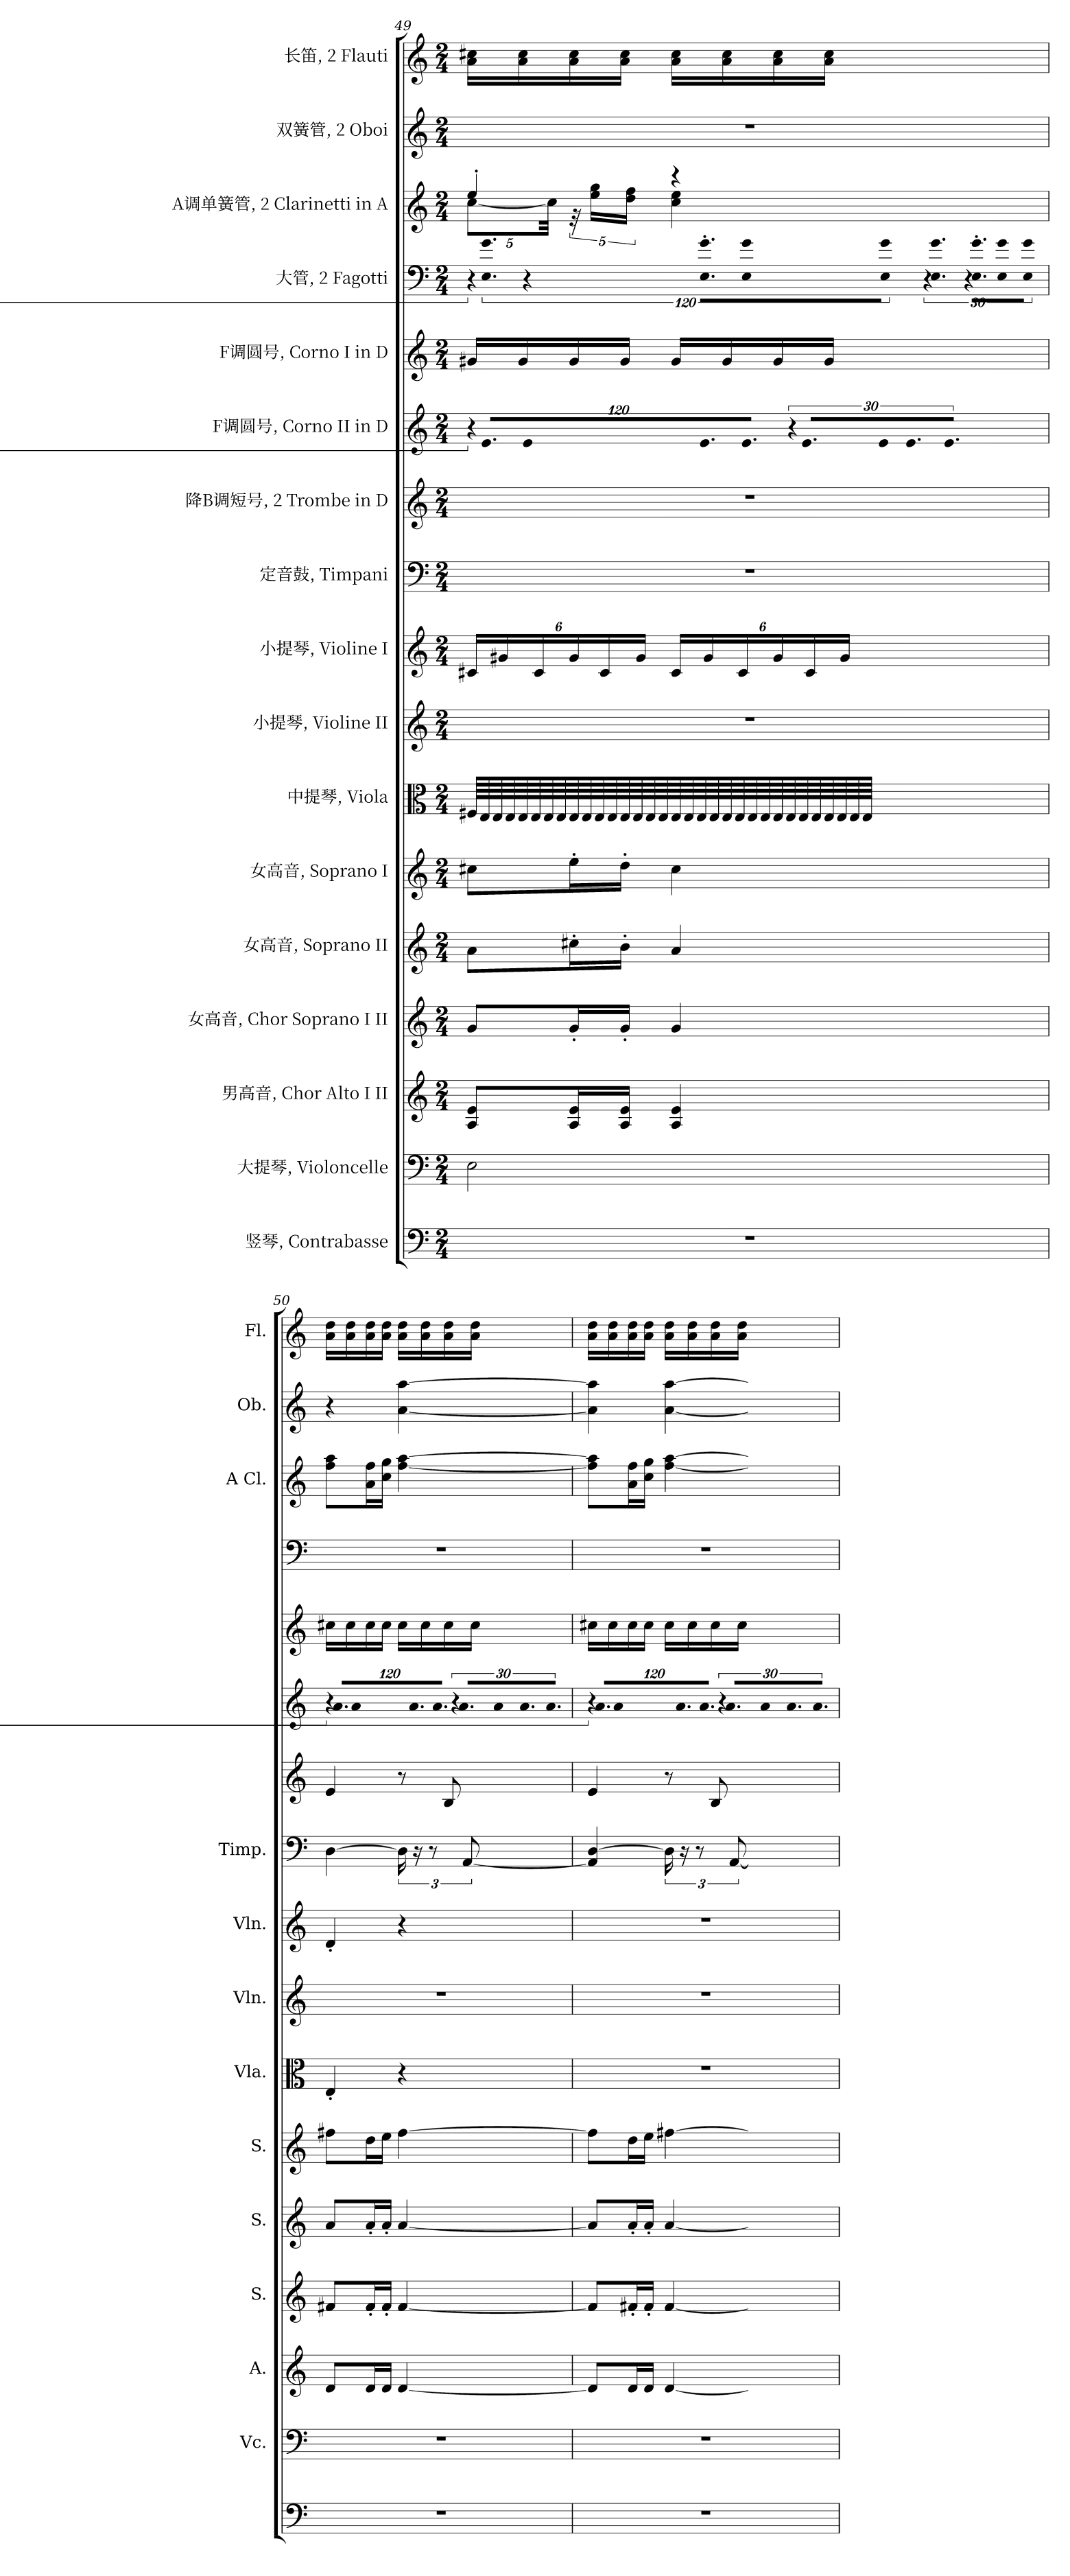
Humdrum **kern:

**kern	**kern	**kern	**kern	**kern	**kern	**kern	**kern	**kern	**kern	**kern	**kern	**kern	**kern	**kern	**kern	**kern
*part17	*part16	*part15	*part14	*part13	*part12	*part11	*part10	*part9	*part8	*part7	*part6	*part5	*part4	*part3	*part2	*part1
*staff17	*staff16	*staff15	*staff14	*staff13	*staff12	*staff11	*staff10	*staff9	*staff8	*staff7	*staff6	*staff5	*staff4	*staff3	*staff2	*staff1
*I"竖琴, Contrabasse	*I"大提琴, Violoncelle	*I"男高音, Chor Alto I II	*I"女高音, Chor Soprano I II	*I"女高音, Soprano II	*I"女高音, Soprano I	*I"中提琴, Viola	*I"小提琴, Violine II	*I"小提琴, Violine I	*I"定音鼓, Timpani	*I"降B调短号, 2 Trombe in D	*I"F调圆号, Corno II in D	*I"F调圆号, Corno I in D	*I"大管, 2 Fagotti	*I"A调单簧管, 2 Clarinetti in A	*I"双簧管, 2 Oboi	*I"长笛, 2 Flauti
*	*I'Vc.	*I'A.	*I'S.	*I'S.	*I'S.	*I'Vla.	*I'Vln.	*I'Vln.	*I'Timp.	*	*	*	*	*I'A Cl.	*I'Ob.	*I'Fl.
!!LO:PB:g=z
*clefF4	*clefF4	*clefG2	*clefG2	*clefG2	*clefG2	*clefC3	*clefG2	*clefG2	*clefF4	*clefG2	*clefG2	*clefG2	*clefF4	*clefG2	*clefG2	*clefG2
*	*	*	*	*	*	*	*	*	*	*ITrd1c2	*ITrd4c7	*ITrd4c7	*	*ITrd2c3	*	*
*k[]	*k[]	*k[]	*k[]	*k[]	*k[]	*k[]	*k[]	*k[]	*k[]	*k[b-e-]	*k[b-]	*k[b-]	*k[]	*k[f#c#g#]	*k[]	*k[]
*M2/4	*M2/4	*M2/4	*M2/4	*M2/4	*M2/4	*M2/4	*M2/4	*M2/4	*M2/4	*M2/4	*M2/4	*M2/4	*M2/4	*M2/4	*M2/4	*M2/4
*MM85	*MM85	*MM85	*MM85	*MM85	*MM85	*MM85	*MM85	*MM85	*MM85	*MM85	*MM85	*MM85	*MM85	*MM85	*MM85	*MM85
*	*	*	*	*	*	*	*	*Xbrackettup	*	*	*	*	*	*	*	*
=49	=49	=49	=49	=49	=49	=49	=49	=49	=49	=49	=49	=49	=49	=49	=49	=49
!	!	!	!	!	!	!	!	!	!	!	!LO:N:vis=64	!	!LO:N:vis=64	!	!	!
*	*	*	*	*	*	*	*	*	*	*	*	*	*	*^	*	*
2r	2E\	8A/ 8e/L	8g/L	8a\L	8cc#X\L	64F#X/LLLL	2r	24c#X/LL	2r	2r	960%17r	16c#X/LL	960%17r	4cc#'/	[10a\L	2r	16a\ 16cc#X\LL
.	.	.	.	.	.	64E/	.	.	.	.	.	.	.	.	.	.	.
!	!	!	!	!	!	!	!	!	!	!	!LO:N:vis=32.	!	!LO:N:vis=32.	!	!	!	!
.	.	.	.	.	.	.	.	.	.	.	1920%103A/KLL	.	1920%103E\ 1920%103g\	.	.	.	.
.	.	.	.	.	.	64E/	.	.	.	.	.	.	.	.	.	.	.
.	.	.	.	.	.	.	.	24g#X/	.	.	.	.	.	.	.	.	.
.	.	.	.	.	.	64E/	.	.	.	.	.	.	.	.	.	.	.
.	.	.	.	.	.	64E/	.	.	.	.	.	16c#/	.	.	.	.	16a\ 16cc#\
!	!	!	!	!	!	!	!	!	!	!	!LO:N:vis=16	!	!LO:N:vis=64	!	!	!	!
.	.	.	.	.	.	.	.	.	.	.	1920%137A/	.	960%17r	.	.	.	.
.	.	.	.	.	.	64E/	.	.	.	.	.	.	.	.	.	.	.
.	.	.	.	.	.	.	.	24c#/	.	.	.	.	.	.	.	.	.
!	!	!	!	!	!	!	!	!	!	!	!	!	!LO:N:vis=32.	!	!	!	!
.	.	.	.	.	.	.	.	.	.	.	.	.	1920%103E\' 1920%103g\'KLL	.	.	.	.
.	.	.	.	.	.	64E/	.	.	.	.	.	.	.	.	.	.	.
.	.	.	.	.	.	.	.	.	.	.	.	.	.	.	40a\Jkk]	.	.
.	.	.	.	.	.	64E/	.	.	.	.	.	.	.	.	.	.	.
.	.	16A/ 16e/L	16g'/L	16cc#X'\L	16ee'\L	64E/	.	24g#/	.	.	.	16c#/	.	.	40r	.	16a\ 16cc#\
.	.	.	.	.	.	64E/	.	.	.	.	.	.	.	.	.	.	.
!	!	!	!	!	!	!	!	!	!	!	!LO:N:vis=32.	!	!LO:N:vis=16	!	!	!	!
.	.	.	.	.	.	.	.	.	.	.	1920%103A/L	.	1920%137E\ 1920%137g\	.	.	.	.
.	.	.	.	.	.	.	.	.	.	.	.	.	.	.	20cc#\ 20ee\LL	.	.
.	.	.	.	.	.	64E/	.	.	.	.	.	.	.	.	.	.	.
.	.	.	.	.	.	.	.	24c#/	.	.	.	.	.	.	.	.	.
.	.	.	.	.	.	64E/	.	.	.	.	.	.	.	.	.	.	.
.	.	16A/ 16e/JJ	16g'/JJ	16b'\JJ	16dd'\JJ	64E/	.	.	.	.	.	16c#/JJ	.	.	.	.	16a\ 16cc#\JJ
!	!	!	!	!	!	!	!	!	!	!	!LO:N:vis=32.	!	!	!	!	!	!
.	.	.	.	.	.	.	.	.	.	.	1920%103A/JJJ	.	.	.	.	.	.
.	.	.	.	.	.	.	.	.	.	.	.	.	.	.	20b\ 20dd\JJ	.	.
.	.	.	.	.	.	64E/	.	.	.	.	.	.	.	.	.	.	.
.	.	.	.	.	.	.	.	24g#/JJ	.	.	.	.	.	.	.	.	.
!	!	!	!	!	!	!	!	!	!	!	!	!	!LO:N:vis=32	!	!	!	!
.	.	.	.	.	.	.	.	.	.	.	.	.	640%23E\ 640%23g\JJk	.	.	.	.
.	.	.	.	.	.	64E/	.	.	.	.	.	.	.	.	.	.	.
.	.	.	.	.	.	64E/	.	.	.	.	.	.	.	.	.	.	.
*	*	*	*	*	*	*	*	*	*	*	*	*	*	*	*	*	*MM90
!	!	!	!	!	!	!	!	!	!	!	!LO:N:vis=64	!	!LO:N:vis=64	!	!	!	!
.	.	4A/ 4e/	4g/	4a/	4cc#\	64E/	.	24c#/LL	.	.	960%17r	16c#/LL	960%17r	4r	4a\ 4cc#\	.	16a\ 16cc#\LL
.	.	.	.	.	.	64E/	.	.	.	.	.	.	.	.	.	.	.
!	!	!	!	!	!	!	!	!	!	!	!LO:N:vis=32.	!	!LO:N:vis=32.	!	!	!	!
.	.	.	.	.	.	.	.	.	.	.	1920%103A/KLL	.	1920%103E\ 1920%103g\	.	.	.	.
.	.	.	.	.	.	64E/	.	.	.	.	.	.	.	.	.	.	.
.	.	.	.	.	.	.	.	24g#/	.	.	.	.	.	.	.	.	.
.	.	.	.	.	.	64E/	.	.	.	.	.	.	.	.	.	.	.
.	.	.	.	.	.	64E/	.	.	.	.	.	16c#/	.	.	.	.	16a\ 16cc#\
!	!	!	!	!	!	!	!	!	!	!	!LO:N:vis=16	!	!LO:N:vis=64	!	!	!	!
.	.	.	.	.	.	.	.	.	.	.	1920%137A/	.	960%17r	.	.	.	.
.	.	.	.	.	.	64E/	.	.	.	.	.	.	.	.	.	.	.
.	.	.	.	.	.	.	.	24c#/	.	.	.	.	.	.	.	.	.
!	!	!	!	!	!	!	!	!	!	!	!	!	!LO:N:vis=32.	!	!	!	!
.	.	.	.	.	.	.	.	.	.	.	.	.	1920%103E\' 1920%103g\'KLL	.	.	.	.
.	.	.	.	.	.	64E/	.	.	.	.	.	.	.	.	.	.	.
.	.	.	.	.	.	64E/	.	.	.	.	.	.	.	.	.	.	.
.	.	.	.	.	.	64E/	.	24g#/	.	.	.	16c#/	.	.	.	.	16a\ 16cc#\
.	.	.	.	.	.	64E/	.	.	.	.	.	.	.	.	.	.	.
!	!	!	!	!	!	!	!	!	!	!	!LO:N:vis=32.	!	!LO:N:vis=16	!	!	!	!
.	.	.	.	.	.	.	.	.	.	.	1920%103A/L	.	1920%137E\ 1920%137g\	.	.	.	.
.	.	.	.	.	.	64E/	.	.	.	.	.	.	.	.	.	.	.
.	.	.	.	.	.	.	.	24c#/	.	.	.	.	.	.	.	.	.
.	.	.	.	.	.	64E/	.	.	.	.	.	.	.	.	.	.	.
.	.	.	.	.	.	64E/	.	.	.	.	.	16c#/JJ	.	.	.	.	16a\ 16cc#\JJ
!	!	!	!	!	!	!	!	!	!	!	!LO:N:vis=32.	!	!	!	!	!	!
.	.	.	.	.	.	.	.	.	.	.	1920%103A/JJJ	.	.	.	.	.	.
.	.	.	.	.	.	64E/	.	.	.	.	.	.	.	.	.	.	.
.	.	.	.	.	.	.	.	24g#/JJ	.	.	.	.	.	.	.	.	.
!	!	!	!	!	!	!	!	!	!	!	!	!	!LO:N:vis=32	!	!	!	!
.	.	.	.	.	.	.	.	.	.	.	.	.	640%23E\ 640%23g\JJk	.	.	.	.
.	.	.	.	.	.	64E/	.	.	.	.	.	.	.	.	.	.	.
.	.	.	.	.	.	64E/JJJJ	.	.	.	.	.	.	.	.	.	.	.
*	*	*	*	*	*	*	*	*	*	*	*	*	*	*v	*v	*	*
=50	=50	=50	=50	=50	=50	=50	=50	=50	=50	=50	=50	=50	=50	=50	=50	=50
*	*	*	*	*	*	*	*	*	*	*	*	*	*	*	*	*MM85
!	!	!	!	!	!	!	!	!	!	!	!LO:N:vis=64	!	!	!	!	!
2r	2r	8d/L	8f#X/L	8a/L	8ff#X\L	4E'/	2r	4d'/	[4D\	4d/	960%17r	16f#X\LL	2r	8dd\ 8ff#\L	4r	16a\ 16dd\LL
!	!	!	!	!	!	!	!	!	!	!	!LO:N:vis=32.	!	!	!	!	!
.	.	.	.	.	.	.	.	.	.	.	1920%103d/KLL	.	.	.	.	.
.	.	.	.	.	.	.	.	.	.	.	.	16f#\	.	.	.	16a\ 16dd\
!	!	!	!	!	!	!	!	!	!	!	!LO:N:vis=16	!	!	!	!	!
.	.	.	.	.	.	.	.	.	.	.	1920%137d/	.	.	.	.	.
.	.	16d/L	16f#'/L	16a'/L	16dd\L	.	.	.	.	.	.	16f#\	.	16f#\ 16dd\L	.	16a\ 16dd\
!	!	!	!	!	!	!	!	!	!	!	!LO:N:vis=32.	!	!	!	!	!
.	.	.	.	.	.	.	.	.	.	.	1920%103d/L	.	.	.	.	.
.	.	16d/JJ	16f#'/JJ	16a'/JJ	16ee\JJ	.	.	.	.	.	.	16f#\JJ	.	16a\ 16ee\JJ	.	16a\ 16dd\JJ
!	!	!	!	!	!	!	!	!	!	!	!LO:N:vis=32.	!	!	!	!	!
.	.	.	.	.	.	.	.	.	.	.	1920%103d/JJJ	.	.	.	.	.
*	*	*	*	*	*	*	*	*	*	*	*	*	*	*	*	*MM90
!	!	!	!	!	!	!	!	!	!	!	!LO:N:vis=64	!	!	!	!	!
.	.	[4d/	[4f#/	[4a/	[4ff#\	4r	.	4r	24D\]	8r	960%17r	16f#\LL	.	[4dd\ [4ff#\	[4a\ [4aa\	16a\ 16dd\LL
!	!	!	!	!	!	!	!	!	!	!	!LO:N:vis=32.	!	!	!	!	!
.	.	.	.	.	.	.	.	.	.	.	1920%103d/KLL	.	.	.	.	.
.	.	.	.	.	.	.	.	.	24r	.	.	.	.	.	.	.
.	.	.	.	.	.	.	.	.	.	.	.	16f#\	.	.	.	16a\ 16dd\
!	!	!	!	!	!	!	!	!	!	!	!LO:N:vis=16	!	!	!	!	!
.	.	.	.	.	.	.	.	.	.	.	1920%137d/	.	.	.	.	.
.	.	.	.	.	.	.	.	.	12r	.	.	.	.	.	.	.
.	.	.	.	.	.	.	.	.	.	8A/	.	16f#\	.	.	.	16a\ 16dd\
!	!	!	!	!	!	!	!	!	!	!	!LO:N:vis=32.	!	!	!	!	!
.	.	.	.	.	.	.	.	.	.	.	1920%103d/L	.	.	.	.	.
.	.	.	.	.	.	.	.	.	[12AA/	.	.	.	.	.	.	.
.	.	.	.	.	.	.	.	.	.	.	.	16f#\JJ	.	.	.	16a\ 16dd\JJ
!	!	!	!	!	!	!	!	!	!	!	!LO:N:vis=32.	!	!	!	!	!
.	.	.	.	.	.	.	.	.	.	.	1920%103d/JJJ	.	.	.	.	.
!!LO:PB:g=z
=51	=51	=51	=51	=51	=51	=51	=51	=51	=51	=51	=51	=51	=51	=51	=51	=51
*	*	*	*	*	*	*	*	*	*	*	*	*	*	*	*	*MM85
!	!	!	!	!	!	!	!	!	!	!	!LO:N:vis=64	!	!	!	!	!
2r	2r	8d/L]	8f#/L]	8a/L]	8ff#\L]	2r	2r	2r	4AA/] [4D/	4d/	960%17r	16f#X\LL	2r	8dd\] 8ff#\]L	4a\] 4aa\]	16a\ 16dd\LL
!	!	!	!	!	!	!	!	!	!	!	!LO:N:vis=32.	!	!	!	!	!
.	.	.	.	.	.	.	.	.	.	.	1920%103d/KLL	.	.	.	.	.
.	.	.	.	.	.	.	.	.	.	.	.	16f#\	.	.	.	16a\ 16dd\
!	!	!	!	!	!	!	!	!	!	!	!LO:N:vis=16	!	!	!	!	!
.	.	.	.	.	.	.	.	.	.	.	1920%137d/	.	.	.	.	.
.	.	16d/L	16f#X'/L	16a'/L	16dd\L	.	.	.	.	.	.	16f#\	.	16f#\ 16dd\L	.	16a\ 16dd\
!	!	!	!	!	!	!	!	!	!	!	!LO:N:vis=32.	!	!	!	!	!
.	.	.	.	.	.	.	.	.	.	.	1920%103d/L	.	.	.	.	.
.	.	16d/JJ	16f#'/JJ	16a'/JJ	16ee\JJ	.	.	.	.	.	.	16f#\JJ	.	16a\ 16ee\JJ	.	16a\ 16dd\JJ
!	!	!	!	!	!	!	!	!	!	!	!LO:N:vis=32.	!	!	!	!	!
.	.	.	.	.	.	.	.	.	.	.	1920%103d/JJJ	.	.	.	.	.
*	*	*	*	*	*	*	*	*	*	*	*	*	*	*	*	*MM90
!	!	!	!	!	!	!	!	!	!	!	!LO:N:vis=64	!	!	!	!	!
.	.	[4d/	[4f#/	[4a/	[4ff#X\	.	.	.	24D\]	8r	960%17r	16f#\LL	.	[4dd\ [4ff#\	[4a\ [4aa\	16a\ 16dd\LL
!	!	!	!	!	!	!	!	!	!	!	!LO:N:vis=32.	!	!	!	!	!
.	.	.	.	.	.	.	.	.	.	.	1920%103d/KLL	.	.	.	.	.
.	.	.	.	.	.	.	.	.	24r	.	.	.	.	.	.	.
.	.	.	.	.	.	.	.	.	.	.	.	16f#\	.	.	.	16a\ 16dd\
!	!	!	!	!	!	!	!	!	!	!	!LO:N:vis=16	!	!	!	!	!
.	.	.	.	.	.	.	.	.	.	.	1920%137d/	.	.	.	.	.
.	.	.	.	.	.	.	.	.	12r	.	.	.	.	.	.	.
.	.	.	.	.	.	.	.	.	.	8A/	.	16f#\	.	.	.	16a\ 16dd\
!	!	!	!	!	!	!	!	!	!	!	!LO:N:vis=32.	!	!	!	!	!
.	.	.	.	.	.	.	.	.	.	.	1920%103d/L	.	.	.	.	.
.	.	.	.	.	.	.	.	.	[12AA/	.	.	.	.	.	.	.
.	.	.	.	.	.	.	.	.	.	.	.	16f#\JJ	.	.	.	16a\ 16dd\JJ
!	!	!	!	!	!	!	!	!	!	!	!LO:N:vis=32.	!	!	!	!	!
.	.	.	.	.	.	.	.	.	.	.	1920%103d/JJJ	.	.	.	.	.
=	=	=	=	=	=	=	=	=	=	=	=	=	=	=	=	=
*-	*-	*-	*-	*-	*-	*-	*-	*-	*-	*-	*-	*-	*-	*-	*-	*-
